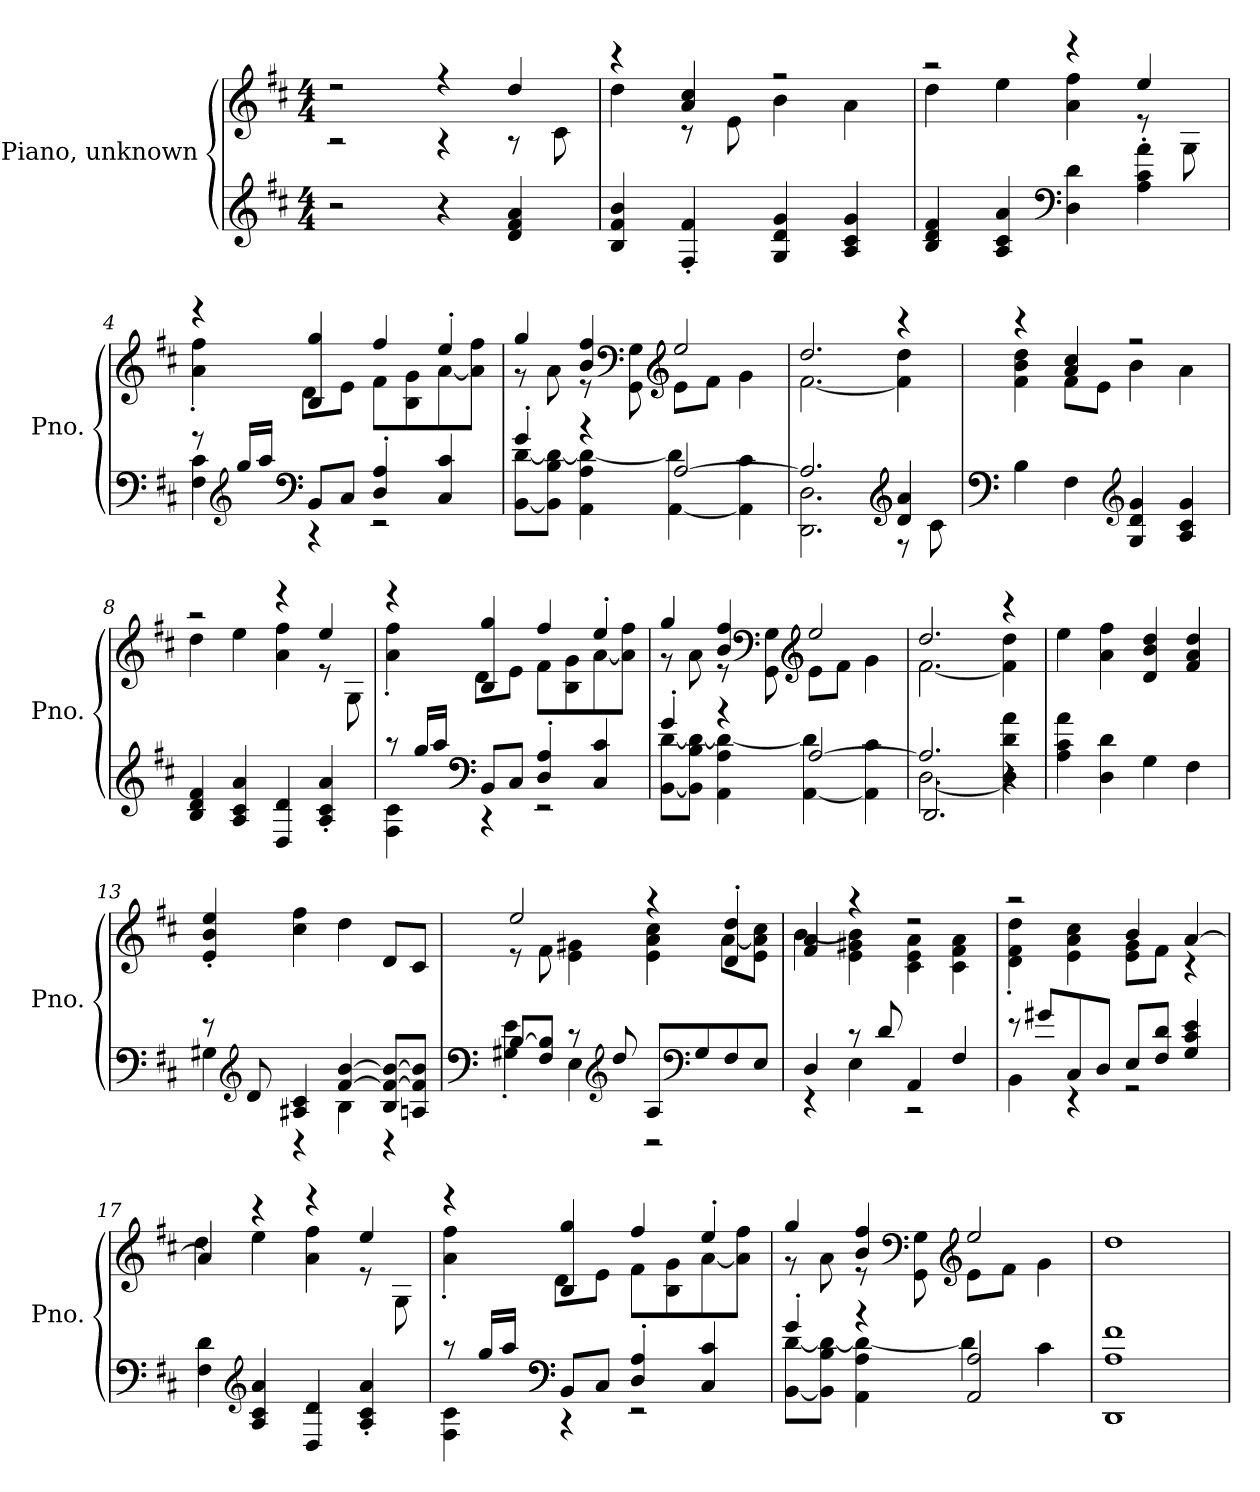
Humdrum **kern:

**kern	**kern
*part1	*part1
*staff2	*staff1
*I"Piano, unknown	*
*I'Pno.	*
*clefG2	*clefG2
*k[f#c#]	*k[f#c#]
*M4/4	*M4/4
*MM120	*MM120
=1	=1
*	*^
2r	2r	2r
4r	4r	4r
4d/ 4f#/ 4a/	4dd/	8r
.	.	8c#\
=2	=2	=2
4B/ 4f#/ 4b/	4r	4dd\
4F#/' 4f#/'	4a/ 4cc#/	8r
.	.	8e\
4G/ 4d/ 4g/	2r	4b\
4A/ 4c#/ 4g/	.	4a\
=3	=3	=3
4B/ 4d/ 4f#/	2r	4dd\
4A/ 4c#/ 4a/	.	4ee\
*clefF4	*	*
4D\ 4d\	4r	4a\ 4ff#\
4A\' 4c#\' 4a\'	4ee/	8r
.	.	8G\
=4	=4	=4
*^	*	*
8r	4F#\ 4c#\	4r	4a\' 4ff#\'
*clefG2	*	*	*
16gg/LL	.	.	.
16aa/JJ	.	.	.
*clefF4	*	*	*
8BB/L	4r	4B/ 4gg/	8d\L
8C#/J	.	.	8e\J
4D/' 4A/'	2r	4ff#/	8f#\L
.	.	.	8B\ 8g\
4C#/ 4c#/	.	4ee'/	[8a\
.	.	.	8a\] 8ff#\J
!!LO:LB:g=z	!!
=5	=5	=5	=5
4g'/	[8BB\ [8d\L	4gg/	8r
.	8BB\] 8B\ 8d\_J	.	8a\
4r	4AA\ 4A\ 4d\_	4b/ 4ff#/	8r
*	*	*clefF4	*
.	.	.	8GG\ 8G\
*	*	*clefG2	*
[2A/	[4AA\ 4d\]	2ee/	8e\L
.	.	.	8f#\J
.	4AA\] 4c#\	.	4g\
=6	=6	=6	=6
2.A/]	2.DD\ 2.D\	2.dd/	[2.f#\
*clefG2	*	*	*
4d/ 4a/	8r	4r	4f#\] 4dd\
.	8c#\	.	.
*v	*v	*	*
=7	=7	=7
*clefF4	*	*
4B\	4r	4f#\ 4b\ 4dd\
4F#\	4a/ 4cc#/	8f#\L
.	.	8e\J
*clefG2	*	*
4G/ 4d/ 4g/	2r	4b\
4A/ 4c#/ 4g/	.	4a\
=8	=8	=8
4B/ 4d/ 4f#/	2r	4dd\
4A/ 4c#/ 4a/	.	4ee\
4D/ 4d/	4r	4a\ 4ff#\
4A/' 4c#/' 4a/'	4ee/	8r
.	.	8G\
!!LO:LB:g=z	!!
=9	=9	=9
*^	*	*
8r	4F#\ 4c#\	4r	4a\' 4ff#\'
16gg/LL	.	.	.
16aa/JJ	.	.	.
*clefF4	*	*	*
8BB/L	4r	4B/ 4gg/	8d\L
8C#/J	.	.	8e\J
4D/' 4A/'	2r	4ff#/	8f#\L
.	.	.	8B\ 8g\
4C#/ 4c#/	.	4ee'/	[8a\
.	.	.	8a\] 8ff#\J
=10	=10	=10	=10
4g'/	[8BB\ [8d\L	4gg/	8r
.	8BB\] 8B\ 8d\_J	.	8a\
4r	4AA\ 4A\ 4d\_	4b/ 4ff#/	8r
*	*	*clefF4	*
.	.	.	8GG\ 8G\
*	*	*clefG2	*
[2A/	[4AA\ 4d\]	2ee/	8e\L
.	.	.	8f#\J
.	4AA\] 4c#\	.	4g\
=11	=11	=11	=11
*	*^	*	*
2.A/]	[2.D\	2.DD/	2.dd/	[2.f#\
4r	4D\] 4d\ 4a\	4r	4r	4f#\] 4dd\
*v	*v	*v	*	*
*	*v	*v
=12	=12
4A\ 4c#\ 4a\	4ee\
4D\ 4d\	4a\ 4ff#\
4G\	4d/ 4b/ 4dd/
4F#\	4f#/ 4a/ 4dd/
!!LO:LB:g=z
=13	=13
*^	*
8r	4G#X\	4e/' 4b/' 4ee/'
*clefG2	*	*
8d/	.	.
4A#X/ 4c#/	4r	4cc#\ 4ff#\
[4f#/ [4b/	4B\	4dd\
8B/ 8f#/_ 8b/_L	4r	8d/L
8An/ 8f#/] 8b/]J	.	8c#/J
=14	=14	=14
*clefF4	*	*
*	*	*^
[8B/L	4G#X\' 4e\'	2ee/	8r
8F#/ 8B/]J	.	.	8f#\
8r	4E\	.	4e\ 4g#X\
*clefG2	*	*	*
8dd/	.	.	.
8A/L	2r	4r	4e\ 4a\ 4cc#\
*clefF4	*	*	*
8G#/	.	.	.
8F#/	.	4d/' 4dd/'	[8a\L
8E/J	.	.	8e\ 8a\] 8cc#\J
=15	=15	=15	=15
4D/	4r	4f#/ 4a/	[4b\
8r	4E\	4r	4e\ 4g#X\ 4b\]
8d/	.	.	.
4AA/	2r	2r	4c#\ 4e\ 4a\
4F#/	.	.	4c#\ 4f#\ 4a\
!!LO:LB:g=z	!!
=16	=16	=16	=16
8r	4BB\	2r	4d\' 4f#\' 4dd\'
8g#X/L	.	.	.
8C#/	4r	.	4e\ 4a\ 4cc#\
8D/J	.	.	.
8E/L	2r	4b/	8e\ 8g\L
8F#/ 8d/J	.	.	8f#\J
4G/ 4c#/ 4e/	.	[4a/	4r
*v	*v	*	*
=17	=17	=17
4F#\ 4d\	4a/]	4dd\
*clefG2	*	*
4A/ 4c#/ 4a/	4r	4ee\
4D/ 4d/	4r	4a\ 4ff#\
4A/' 4c#/' 4a/'	4ee/	8r
.	.	8G\
=18	=18	=18
*^	*	*
8r	4F#\ 4c#\	4r	4a\' 4ff#\'
16gg/LL	.	.	.
16aa/JJ	.	.	.
*clefF4	*	*	*
8BB/L	4r	4B/ 4gg/	8d\L
8C#/J	.	.	8e\J
4D/' 4A/'	2r	4ff#/	8f#\L
.	.	.	8B\ 8g\
4C#/ 4c#/	.	4ee'/	[8a\
.	.	.	8a\] 8ff#\J
=19	=19	=19	=19
4g'/	[8BB\ [8d\L	4gg/	8r
.	8BB\] 8B\ 8d\_J	.	8a\
4r	4AA\ 4A\ 4d\_	4b/ 4ff#/	8r
*	*	*clefF4	*
.	.	.	8GG\ 8G\
*	*	*clefG2	*
2AA/ 2A/	4d\]	2ee/	8e\L
.	.	.	8f#\J
.	4c#\	.	4g\
*v	*v	*	*
*	*v	*v
!!LO:LB:g=z
=20	=20
1DD 1A 1f#	1dd
=	=
*-	*-
